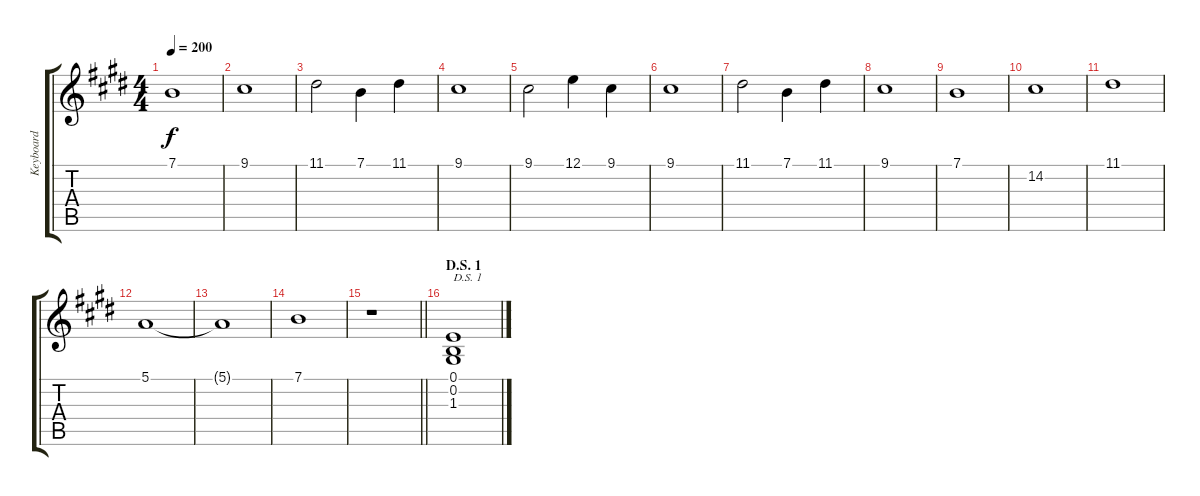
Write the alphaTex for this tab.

\track ("Keyboard" "Keyboard") {instrument pad6metallic}
\staff {score tabs}
\tuning (E4 B3 G3 D3 A2 E2) {hide}
\ts (4 4)
\tempo 200
\clef g2
\ks e
7.1.1{dy f} |
9.1.1 |
11.1.2 7.1.4 11.1.4 |
9.1.1 |
9.1.2 12.1.4 9.1.4 |
9.1.1 |
11.1.2 7.1.4 11.1.4 |
9.1.1 |
7.1.1 |
14.2.1 |
11.1.1 |
5.1.1 |
5.1{t}.1 |
7.1.1 |
\barLineRight lightlight
r.1 |
\section ("" "D.S. 1")
(0.1 0.2 1.3).1{txt "D.S. 1"}
